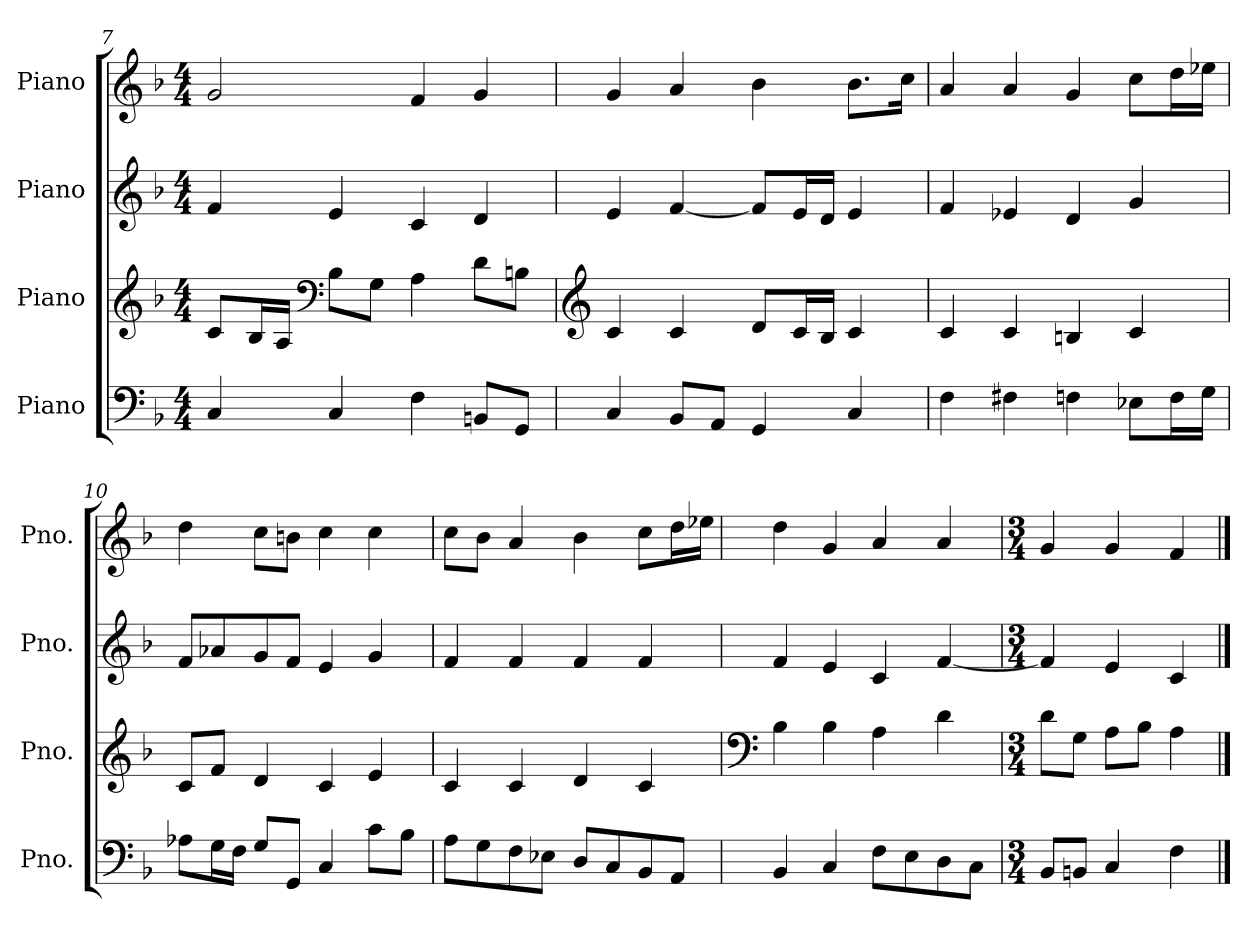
**kern	**kern	**kern	**kern
*part4	*part3	*part2	*part1
*staff4	*staff3	*staff2	*staff1
*I"Piano	*I"Piano	*I"Piano	*I"Piano
*I'Pno.	*I'Pno.	*I'Pno.	*I'Pno.
*clefF4	*clefG2	*clefG2	*clefG2
*k[b-]	*k[b-]	*k[b-]	*k[b-]
*M4/4	*M4/4	*M4/4	*M4/4
=7	=7	=7	=7
4C/	8c/L	4f/	2g/
.	16B-/L	.	.
.	16A/JJ	.	.
*	*clefF4	*	*
4C/	8B-\L	4e/	.
.	8G\J	.	.
4F\	4A\	4c/	4f/
8BBn/L	8d\L	4d/	4g/
8GG/J	8Bn\J	.	.
!!LO:LB:g=z
=8	=8	=8	=8
*	*clefG2	*	*
4C/	4c/	4e/	4g/
8BB-/L	4c/	[4f/	4a/
8AA/J	.	.	.
4GG/	8d/L	8f/L]	4b-\
.	16c/L	16e/L	.
.	16B-/JJ	16d/JJ	.
4C/	4c/	4e/	8.b-\L
.	.	.	16cc\Jk
=9	=9	=9	=9
4F\	4c/	4f/	4a/
4F#X\	4c/	4e-X/	4a/
4Fn\	4Bn/	4d/	4g/
8E-X\L	4c/	4g/	8cc\L
16F\L	.	.	16dd\L
16G\JJ	.	.	16ee-X\JJ
=10	=10	=10	=10
8A-X\L	8c/L	8f/L	4dd\
16G\L	8f/J	8a-X/	.
16F\JJ	.	.	.
8G/L	4d/	8g/	8cc\L
8GG/J	.	8f/J	8bn\J
4C/	4c/	4e/	4cc\
8c\L	4e/	4g/	4cc\
8B-\J	.	.	.
=11	=11	=11	=11
8A\L	4c/	4f/	8cc\L
8G\	.	.	8b-\J
8F\	4c/	4f/	4a/
8E-X\J	.	.	.
8D/L	4d/	4f/	4b-\
8C/	.	.	.
8BB-/	4c/	4f/	8cc\L
8AA/J	.	.	16dd\L
.	.	.	16ee-X\JJ
!!LO:PB:g=z
=12	=12	=12	=12
*	*clefF4	*	*
4BB-/	4B-\	4f/	4dd\
4C/	4B-\	4e/	4g/
8F\L	4A\	4c/	4a/
8E\	.	.	.
8D\	4d\	[4f/	4a/
8C\J	.	.	.
=13	=13	=13	=13
*M3/4	*M3/4	*M3/4	*M3/4
8BB-/L	8d\L	4f/]	4g/
8BBn/J	8G\J	.	.
4C/	8A\L	4e/	4g/
.	8B-\J	.	.
4F\	4A\	4c/	4f/
==	==	==	==
*-	*-	*-	*-
